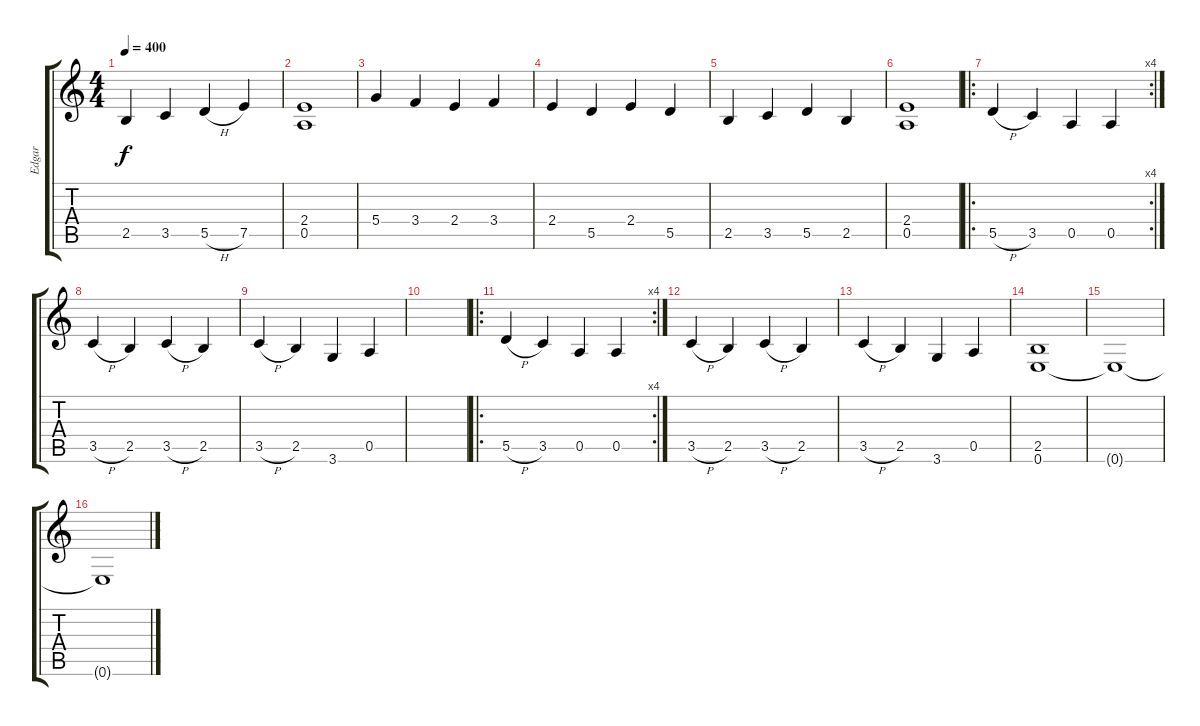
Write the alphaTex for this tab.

\track ("Edgar" "Edgar") {instrument distortionguitar}
\staff {score tabs}
\tuning (E4 B3 G3 D3 A2 E2) {hide}
\ts (4 4)
\tempo 400
\clef g2
\ks c
2.5.4{dy f} 3.5.4 5.5{h}.4 7.5.4 |
(2.4 0.5).1 |
5.4.4 3.4.4 2.4.4 3.4.4 |
2.4.4 5.5.4 2.4.4 5.5.4 |
2.5.4 3.5.4 5.5.4 2.5.4 |
(2.4 0.5).1 |
\ro
\rc 4
5.5{h}.4 3.5.4 0.5.4 0.5.4 |
3.5{h}.4 2.5.4 3.5{h}.4 2.5.4 |
3.5{h}.4 2.5.4 3.6.4 0.5.4 |
|
\ro
\rc 4
5.5{h}.4 3.5.4 0.5.4 0.5.4 |
3.5{h}.4 2.5.4 3.5{h}.4 2.5.4 |
3.5{h}.4 2.5.4 3.6.4 0.5.4 |
(2.5 0.6).1 |
0.6{t}.1 |
0.6{t}.1
